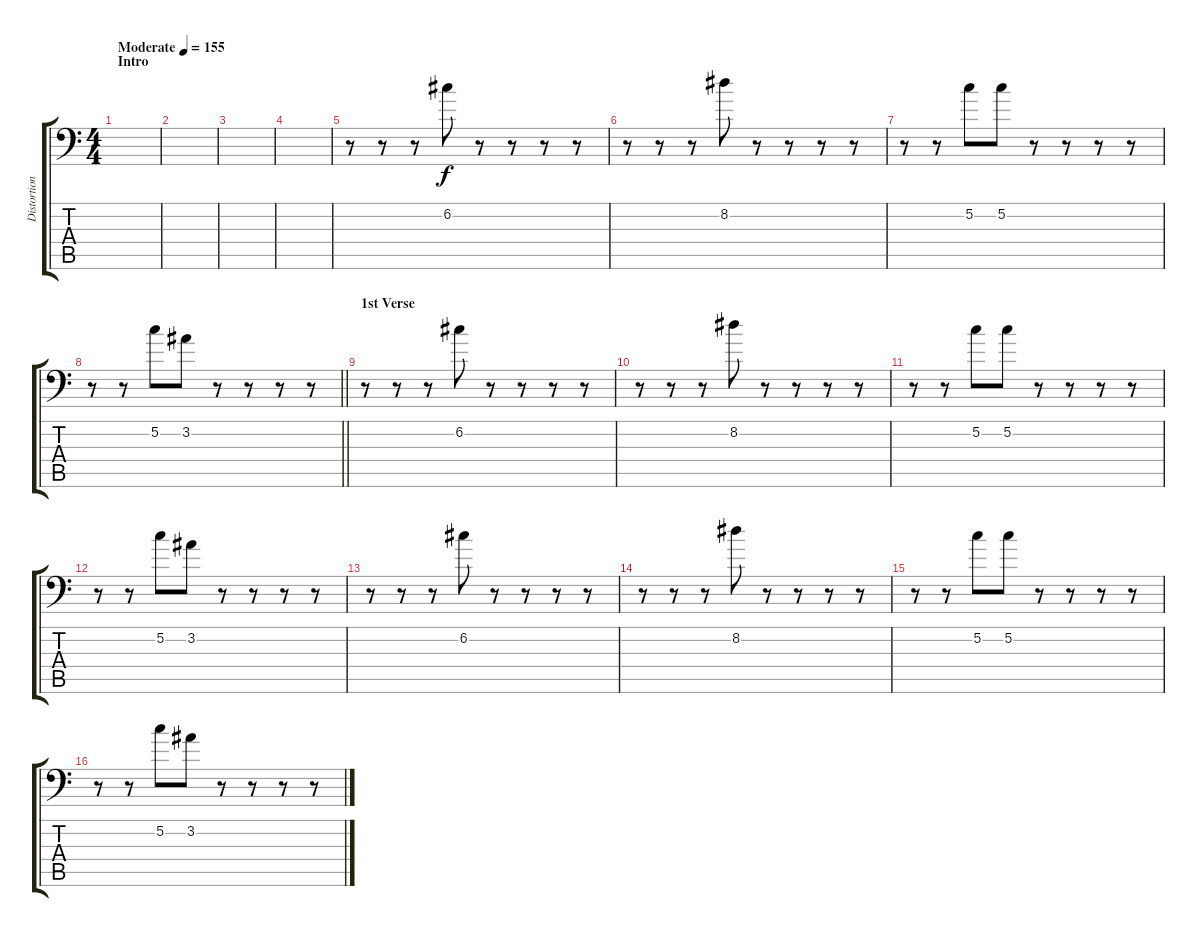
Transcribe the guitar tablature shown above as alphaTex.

\track ("Distortion" "Distortion") {instrument distortionguitar}
\staff {score tabs}
\tuning (C4 G3 Eb3 Bb2 F2 Bb1) {hide}
\ts (4 4)
\section ("" "Intro")
\tempo (155 "Moderate")
\clef f4
\ks c
|
|
|
|
r.8 r.8 r.8 6.2.8 r.8 r.8 r.8 r.8 |
r.8 r.8 r.8 8.2.8 r.8 r.8 r.8 r.8 |
r.8 r.8 5.2.8 5.2.8 r.8 r.8 r.8 r.8 |
\barLineRight lightlight
r.8 r.8 5.2.8 3.2.8 r.8 r.8 r.8 r.8 |
\section ("" "1st Verse")
r.8 r.8 r.8 6.2.8 r.8 r.8 r.8 r.8 |
r.8 r.8 r.8 8.2.8 r.8 r.8 r.8 r.8 |
r.8 r.8 5.2.8 5.2.8 r.8 r.8 r.8 r.8 |
r.8 r.8 5.2.8 3.2.8 r.8 r.8 r.8 r.8 |
r.8 r.8 r.8 6.2.8 r.8 r.8 r.8 r.8 |
r.8 r.8 r.8 8.2.8 r.8 r.8 r.8 r.8 |
r.8 r.8 5.2.8 5.2.8 r.8 r.8 r.8 r.8 |
r.8 r.8 5.2.8 3.2.8 r.8 r.8 r.8 r.8
